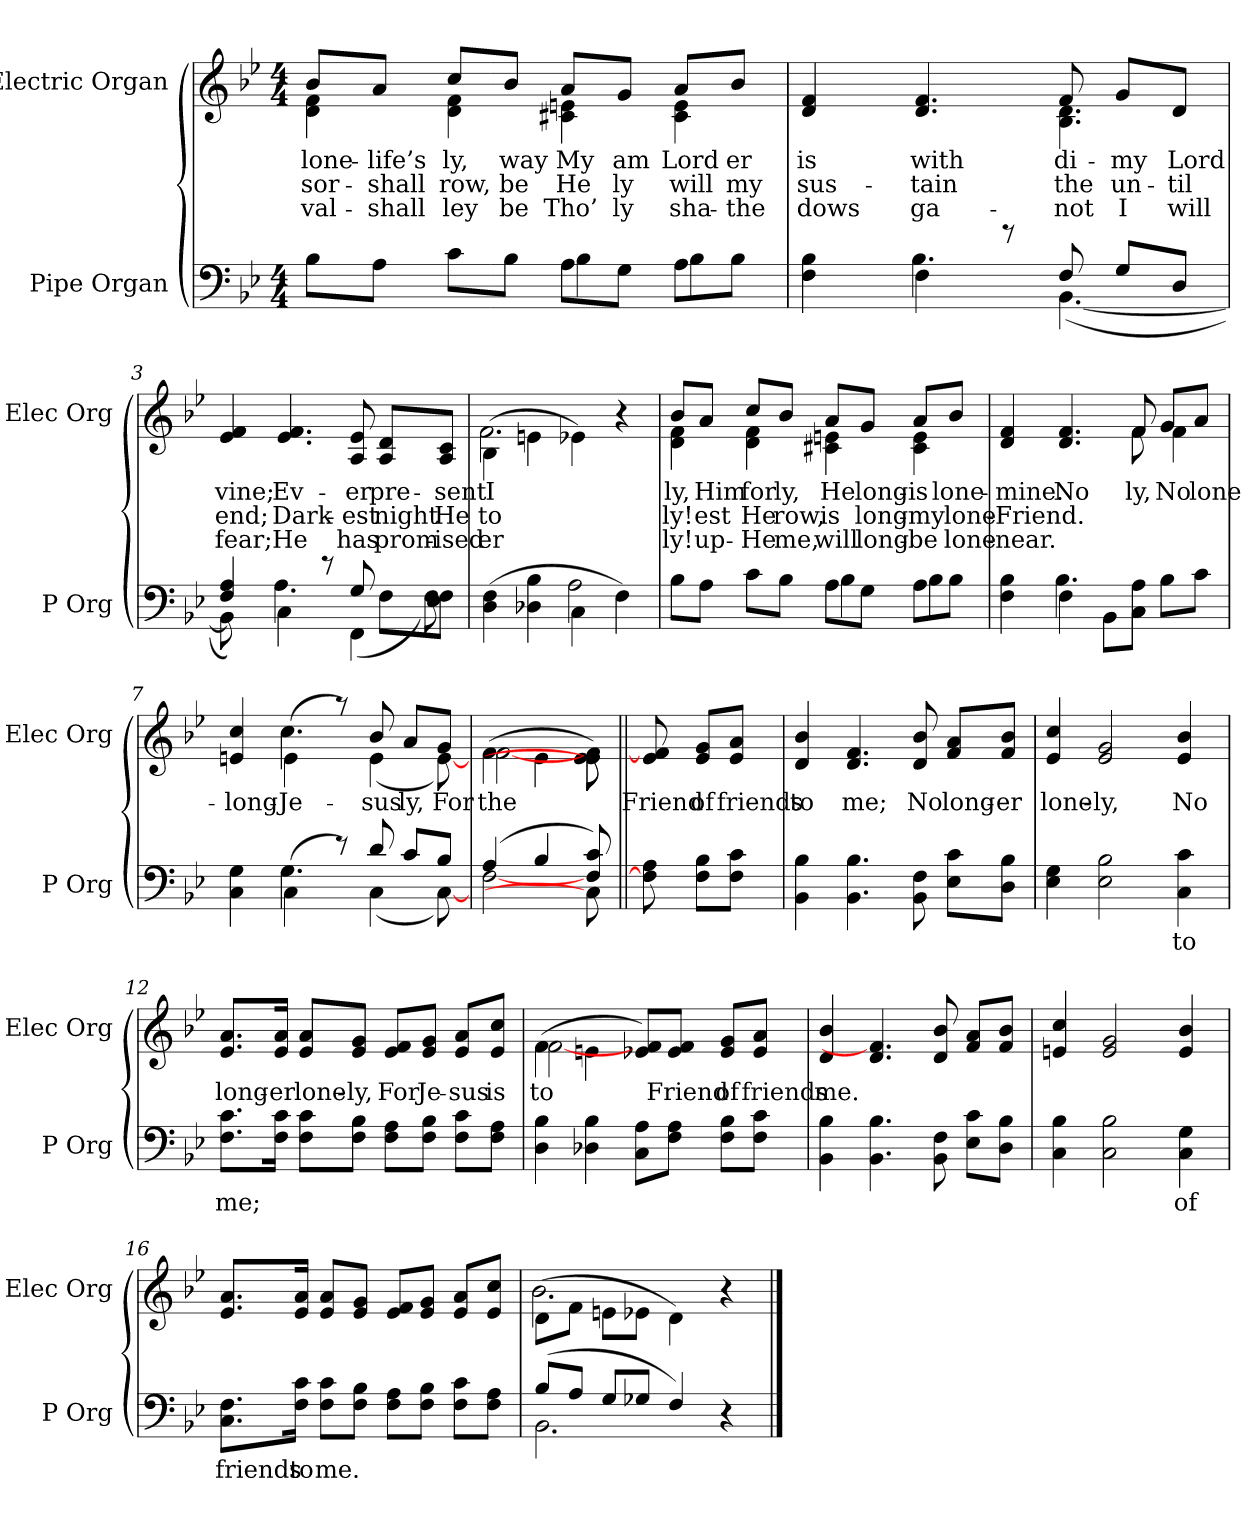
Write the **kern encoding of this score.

**kern	**text	**kern	**text	**text	**text
*part2	*part2	*part1	*part1	*part1	*part1
*staff2	*staff2	*staff1	*staff1	*staff1	*staff1
*I"Pipe Organ	*	*I"Electric Organ	*	*	*
*I'P Org	*	*I'Elec Org	*	*	*
*clefF4	*	*clefG2	*	*	*
*k[b-e-]	*	*k[b-e-]	*	*	*
*B-:	*	*B-:	*	*	*
*M4/4	*	*M4/4	*	*	*
=1	=1	=1	=1	=1	=1
*^	*	*^	*	*	*
8B-\L	2ryy	.	8b-/L	4d 4f	lone-	sor-	val-
8A\J	.	.	8a/J	.	life’s	shall	shall
8c\L	.	.	8cc/L	4d 4f	-ly,	-row,	-ley
8B-\J	.	.	8b-/J	.	-way	be	be
8A\L	4B-	.	8a/L	4c#X 4en	My	He	Tho’
8G\J	.	.	8g/J	.	am	-ly	-ly
8A\L	4B-	.	8a/L	4c# 4e	Lord	will	sha-
8B-\J	.	.	8b-/J	.	-er	my	the
=2	=2	=2	=2	=2	=2	=2	=2
4F 4B-	4ryy	.	4d 4f	8ryy	is	sus-	-dows
*	*	*	*v	*v	*	*	*
4F\	4.B-	.	4.d 4.f	with	-tain	ga-
8r	.	.	.	.	.	.
*	*	*	*^	*	*	*
8F/	([4.BB-	.	8f/	4.B- 4.d	di-	the	not
8G/L	.	.	8g/L	.	my	un-	I
8D/J	.	.	8d/J	.	Lord	-til	will
*	*	*	*v	*v	*	*	*
=3	=3	=3	=3	=3	=3	=3
4F 4A)	8BB-]	.	4e- 4f	-vine;	end;	fear;
.	8ryy	.	.	.	.	.
4C\	4.A	.	4.e- 4.f	Ev-	Dark-	He
8r	.	.	.	.	.	.
8G/	(4FF	.	8A 8e-	-er	-est	has
8F\L	.	.	8A/ 8d/L	pre-	night	prom-
8E-\ 8F\J	8F)	.	8A/ 8c/J	-sent	He	-ised
=4	=4	=4	=4	=4	=4	=4
*	*	*	*^	*	*	*
(4D 4F	2ryy	.	(4B-\	2.f	I	to	-er
4D-X 4B-	.	.	4en\	.	.	.	.
4C\	2A	.	4e-X\)	.	.	.	.
4F\)	.	.	4r	4ryy	.	.	.
=5	=5	=5	=5	=5	=5	=5	=5
8B-\L	2ryy	.	8b-/L	4d 4f	-ly,	-ly!	-ly!
8A\J	.	.	8a/J	.	Him	-est	up-
8c\L	.	.	8cc/L	4d 4f	for	He	He
8B-\J	.	.	8b-/J	.	-ly,	-row,	me,
8A\L	4B-	.	8a/L	4c#X 4en	He	is	will
8G\J	.	.	8g/J	.	long-	long-	long-
8A\L	4B-	.	8a/L	4c# 4e	is	my	be
8B-\J	.	.	8b-/J	.	lone-	lone-	lone-
=6	=6	=6	=6	=6	=6	=6	=6
4F 4B-	4ryy	.	4d 4f	8ryy	mine.	Friend.	near.
*	*	*	*v	*v	*	*	*
4F\	4.B-	.	4.d 4.f	No	.	.
8BB-\L	.	.	.	.	.	.
*	*	*	*^	*	*	*
8C\ 8A\J	4C	.	8f/	8f	-ly,	.	.
8B-\L	.	.	8g/L	4f	No	.	.
8c\J	8ryy	.	8a/J	.	lone-	.	.
=7	=7	=7	=7	=7	=7	=7	=7
4C 4G	4ryy	.	4en 4cc	4ryy	long-	.	.
(4C\	4.G	.	(4e\	4.cc	Je-	.	.
8r)	.	.	8r)	.	.	.	.
8d/	(4C	.	8b-/	(4e	-sus	.	.
8c/L	.	.	8a/L	.	-ly,	.	.
8B-/J	[8C)	.	8g/J	[8e)	For	.	.
=8	=8	=8	=8	=8	=8	=8	=8
(4A/	[2F	.	(4f\	[2f	the	.	.
4B-/	.	.	4e-\	.	.	.	.
8F 8c)	8C]	.	8e-\ 8f\)	8e]	.	.	.
=9||	=9||	=9||	=9||	=9||	=9||	=9||	=9||
!	!	!	!LO:TX:t=Refrain	!	!	!	!
*v	*v	*	*	*	*	*	*
*	*	*v	*v	*	*	*
8F] 8A	.	8e- 8f]	Friend	.	.
8F\ 8B-\L	.	8e-/ 8g/L	of	.	.
8F\ 8c\J	.	8e-/ 8a/J	friends	.	.
=10	=10	=10	=10	=10	=10
4BB- 4B-	.	4d 4b-	to	.	.
4.BB- 4.B-	.	4.d 4.f	me;	.	.
8BB- 8F	.	8d 8b-	No	.	.
8E-\ 8c\L	.	8f/ 8a/L	long-	.	.
8D\ 8B-\J	.	8f/ 8b-/J	-er	.	.
=11	=11	=11	=11	=11	=11
4E- 4G	.	4e- 4cc	lone-	.	.
2E- 2B-	.	2e- 2g	-ly,	.	.
4C 4c	to	4e- 4b-	No	.	.
=12	=12	=12	=12	=12	=12
8.F\ 8.c\L	me;	8.e-/ 8.a/L	long-	.	.
16F\ 16c\Jk	.	16e-/ 16a/Jk	-er	.	.
8F\ 8c\L	.	8e-/ 8a/L	lone-	.	.
8F\ 8B-\J	.	8e-/ 8g/J	-ly,	.	.
8F\ 8A\L	.	8e-/ 8f/L	For	.	.
8F\ 8B-\J	.	8e-/ 8g/J	Je-	.	.
8F\ 8c\L	.	8e-/ 8a/L	-sus	.	.
8F\ 8A\J	.	8e-/ 8cc/J	is	.	.
=13	=13	=13	=13	=13	=13
*	*	*^	*	*	*
4D 4B-	.	(4f\	[2f	to	.	.
4D-X 4B-	.	4en\	.	.	.	.
8C\ 8A\L	.	8e-X/ 8f/L)	2ryy	.	.	.
8F\ 8A\J	.	8e-/ 8f/J	.	Friend	.	.
8F\ 8B-\L	.	8e-/ 8g/L	.	of	.	.
8F\ 8c\J	.	8e-/ 8a/J	.	friends	.	.
*	*	*v	*v	*	*	*
=14	=14	=14	=14	=14	=14
4BB- 4B-	.	4d 4b-	me.	.	.
4.BB- 4.B-	.	4.d 4.f]	.	.	.
8BB- 8F	.	8d 8b-	.	.	.
8E-\ 8c\L	.	8f/ 8a/L	.	.	.
8D\ 8B-\J	.	8f/ 8b-/J	.	.	.
=15	=15	=15	=15	=15	=15
4C 4B-	.	4en 4cc	.	.	.
2C 2B-	.	2e 2g	.	.	.
4C 4G	of	4e 4b-	.	.	.
=16	=16	=16	=16	=16	=16
8.C\ 8.F\L	friends	8.e-/ 8.a/L	.	.	.
16F\ 16c\Jk	to	16e-/ 16a/Jk	.	.	.
8F\ 8c\L	me.	8e-/ 8a/L	.	.	.
8F\ 8B-\J	.	8e-/ 8g/J	.	.	.
8F\ 8A\L	.	8e-/ 8f/L	.	.	.
8F\ 8B-\J	.	8e-/ 8g/J	.	.	.
8F\ 8c\L	.	8e-/ 8a/L	.	.	.
8F\ 8A\J	.	8e-/ 8cc/J	.	.	.
=17	=17	=17	=17	=17	=17
*^	*	*^	*	*	*
(8B-/L	2.BB-	.	(8d\L	2.b-	.	.	.
8A/J	.	.	8f\J	.	.	.	.
8G/L	.	.	8en\L	.	.	.	.
8G-X/J	.	.	8e-X\J	.	.	.	.
4F/)	.	.	4d\)	.	.	.	.
4r	4ryy	.	4r	4ryy	.	.	.
*v	*v	*	*	*	*	*	*
*	*	*v	*v	*	*	*
==	==	==	==	==	==
*-	*-	*-	*-	*-	*-
